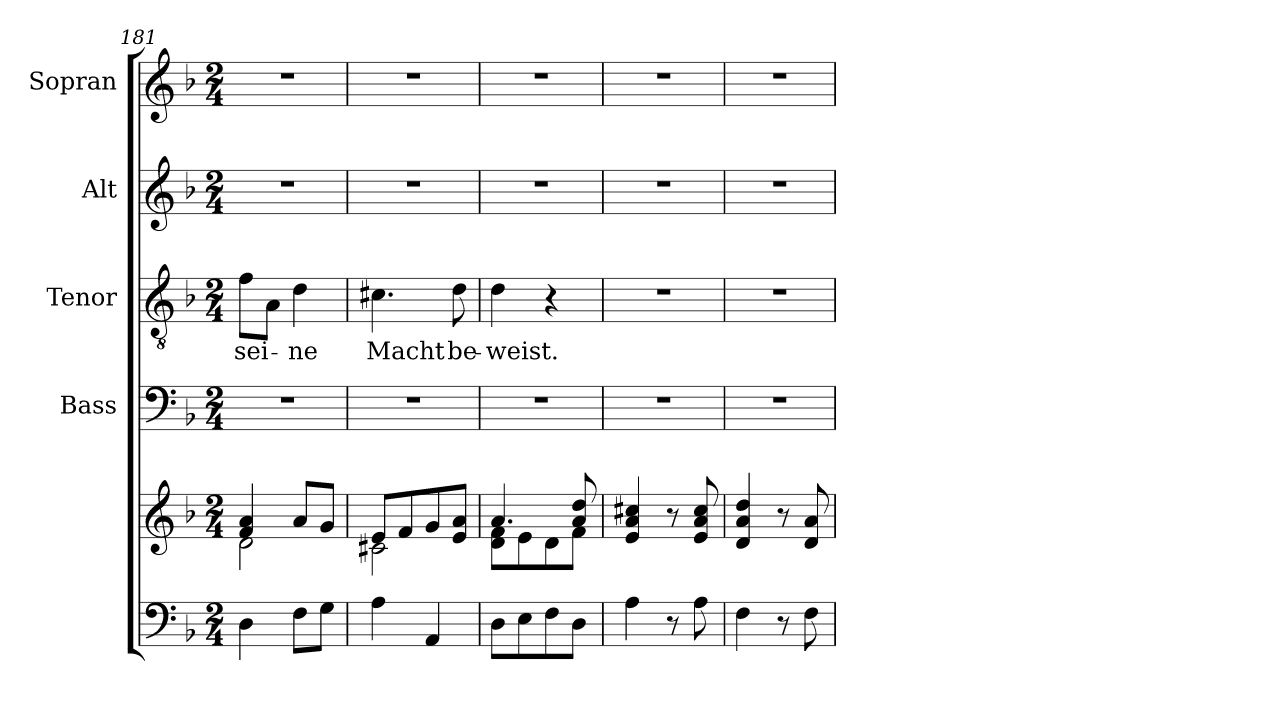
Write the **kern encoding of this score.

**kern	**kern	**kern	**kern	**text	**kern	**kern
*part5	*part5	*part4	*part3	*part3	*part2	*part1
*staff6	*staff5	*staff4	*staff3	*staff3	*staff2	*staff1
*	*	*I"Bass	*I"Tenor	*	*I"Alt	*I"Sopran
*	*	*I'B.	*I'T.	*	*I'A.	*I'S.
*clefF4	*clefG2	*clefF4	*clefGv2	*	*clefG2	*clefG2
*k[b-]	*k[b-]	*k[b-]	*k[b-]	*	*k[b-]	*k[b-]
*F:	*F:	*F:	*F:	*	*F:	*F:
*M2/4	*M2/4	*M2/4	*M2/4	*	*M2/4	*M2/4
=181	=181	=181	=181	=181	=181	=181
*	*^	*	*	*	*	*
!	!	!	!	!	!LO:LY:b	!	!
4D\	4f/ 4a/	2d\	2r	8f\L	sei-	2r	2r
.	.	.	.	8A\J	.	.	.
!	!	!	!	!	!LO:LY:b	!	!
8F\L	8a/L	.	.	4d\	-ne	.	.
8G\J	8g/J	.	.	.	.	.	.
=182	=182	=182	=182	=182	=182	=182	=182
!	!	!	!	!	!LO:LY:b	!	!
4A\	8e/L	2c#X\	2r	4.c#X\	Macht	2r	2r
.	8f/	.	.	.	.	.	.
4AA/	8g/	.	.	.	.	.	.
!	!	!	!	!	!LO:LY:b	!	!
.	8e/ 8a/J	.	.	8d\	be-	.	.
=183	=183	=183	=183	=183	=183	=183	=183
!	!	!	!	!	!LO:LY:b	!	!
8D\L	4.a/	8d\ 8f\L	2r	4d\	-weist.	2r	2r
8E\	.	8e\	.	.	.	.	.
8F\	.	8d\	.	4r	.	.	.
8D\J	8a/ 8dd/	8f\J	.	.	.	.	.
*	*v	*v	*	*	*	*	*
=184	=184	=184	=184	=184	=184	=184
4A\	4e/ 4a/ 4cc#X/	2r	2r	.	2r	2r
8r	8r	.	.	.	.	.
8A\	8e/ 8a/ 8cc#/	.	.	.	.	.
=185	=185	=185	=185	=185	=185	=185
4F\	4d/ 4a/ 4dd/	2r	2r	.	2r	2r
8r	8r	.	.	.	.	.
8F\	8d/ 8a/	.	.	.	.	.
=	=	=	=	=	=	=
*-	*-	*-	*-	*-	*-	*-
